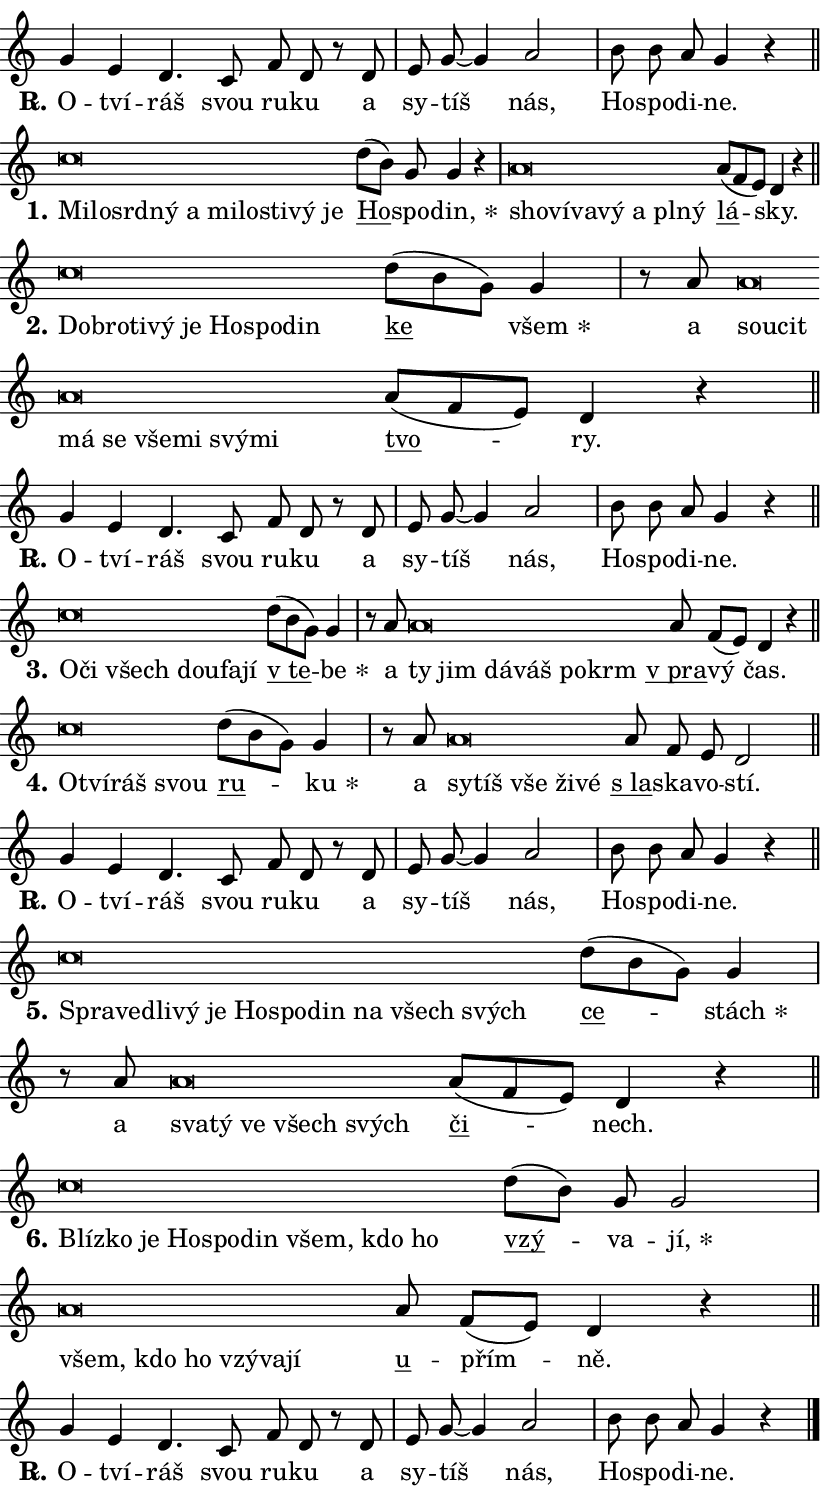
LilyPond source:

\version "2.24.0"
\header { tagline = "" }
\paper {
  indent = 0\cm
  top-margin = 0\cm
  right-margin = 0.13\cm % to fit lyric hyphens
  bottom-margin = 0\cm
  left-margin = 0\cm
  paper-width = 14\cm
  page-breaking = #ly:one-page-breaking
  system-system-spacing.basic-distance = #11
  score-system-spacing.basic-distance = #11
  ragged-last = ##f
}


%% Author: Thomas Morley
%% https://lists.gnu.org/archive/html/lilypond-user/2020-05/msg00002.html
#(define (line-position grob)
"Returns position of @var[grob} in current system:
   @code{'start}, if at first time-step
   @code{'end}, if at last time-step
   @code{'middle} otherwise
"
  (let* ((col (ly:item-get-column grob))
         (ln (ly:grob-object col 'left-neighbor))
         (rn (ly:grob-object col 'right-neighbor))
         (col-to-check-left (if (ly:grob? ln) ln col))
         (col-to-check-right (if (ly:grob? rn) rn col))
         (break-dir-left
           (and
             (ly:grob-property col-to-check-left 'non-musical #f)
             (ly:item-break-dir col-to-check-left)))
         (break-dir-right
           (and
             (ly:grob-property col-to-check-right 'non-musical #f)
             (ly:item-break-dir col-to-check-right))))
        (cond ((eqv? 1 break-dir-left) 'start)
              ((eqv? -1 break-dir-right) 'end)
              (else 'middle))))

#(define (tranparent-at-line-position vctor)
  (lambda (grob)
  "Relying on @code{line-position} select the relevant enry from @var{vctor}.
Used to determine transparency,"
    (case (line-position grob)
      ((end) (not (vector-ref vctor 0)))
      ((middle) (not (vector-ref vctor 1)))
      ((start) (not (vector-ref vctor 2))))))

noteHeadBreakVisibility =
#(define-music-function (break-visibility)(vector?)
"Makes @code{NoteHead}s transparent relying on @var{break-visibility}"
#{
  \override NoteHead.transparent =
    #(tranparent-at-line-position break-visibility)
#})

#(define delete-ledgers-for-transparent-note-heads
  (lambda (grob)
    "Reads whether a @code{NoteHead} is transparent.
If so this @code{NoteHead} is removed from @code{'note-heads} from
@var{grob}, which is supposed to be @code{LedgerLineSpanner}.
As a result ledgers are not printed for this @code{NoteHead}"
    (let* ((nhds-array (ly:grob-object grob 'note-heads))
           (nhds-list
             (if (ly:grob-array? nhds-array)
                 (ly:grob-array->list nhds-array)
                 '()))
           ;; Relies on the transparent-property being done before
           ;; Staff.LedgerLineSpanner.after-line-breaking is executed.
           ;; This is fragile ...
           (to-keep
             (remove
               (lambda (nhd)
                 (ly:grob-property nhd 'transparent #f))
               nhds-list)))
      ;; TODO find a better method to iterate over grob-arrays, similiar
      ;; to filter/remove etc for lists
      ;; For now rebuilt from scratch
      (set! (ly:grob-object grob 'note-heads)  '())
      (for-each
        (lambda (nhd)
          (ly:pointer-group-interface::add-grob grob 'note-heads nhd))
        to-keep))))

squashNotes = {
  \override NoteHead.X-extent = #'(-0.2 . 0.2)
  \override NoteHead.Y-extent = #'(-0.75 . 0)
  \override NoteHead.stencil =
    #(lambda (grob)
       (let ((pos (ly:grob-property grob 'staff-position)))
         (begin
           (if (< pos -7) (display "ERROR: Lower brevis then expected\n") (display ""))
           (if (<= pos -6) ly:text-interface::print ly:note-head::print))))
}
unSquashNotes = {
  \revert NoteHead.X-extent
  \revert NoteHead.Y-extent
  \revert NoteHead.stencil
}

hideNotes = \noteHeadBreakVisibility #begin-of-line-visible
unHideNotes = \noteHeadBreakVisibility #all-visible

% work-around for resetting accidentals
% https://lilypond.org/doc/v2.23/Documentation/notation/displaying-rhythms#unmetered-music
cadenzaMeasure = {
  \cadenzaOff
  \partial 1024 s1024
  \cadenzaOn
}

#(define-markup-command (accent layout props text) (markup?)
  "Underline accented syllable"
  (interpret-markup layout props
    #{\markup \override #'(offset . 4.3) \underline { #text }#}))

responsum = \markup \concat {
  "R" \hspace #-1.05 \path #0.1 #'((moveto 0 0.07) (lineto 0.9 0.8)) \hspace #0.05 "."
}

spaceSize = #0.6828661417322834 % exact space size for TeX Gyre Schola

\layout {
  \context {
    \Staff
    \remove "Time_signature_engraver"
    \override LedgerLineSpanner.after-line-breaking = #delete-ledgers-for-transparent-note-heads
  }
  \context {
    \Lyrics {
      \override LyricSpace.minimum-distance = \spaceSize
      \override LyricText.font-name = #"TeX Gyre Schola"
      \override LyricText.font-size = 1
      \override StanzaNumber.font-name = #"TeX Gyre Schola Bold"
      \override StanzaNumber.font-size = 1
    }
  }
  \context {
    \Score 
    \override NoteHead.text =
      #(lambda (grob) 
        (let ((pos (ly:grob-property grob 'staff-position)))
          #{\markup {
            \combine
              \halign #-0.55 \raise #(if (= pos -6) 0 0.5) \override #'(thickness . 2) \draw-line #'(3.2 . 0)
              \musicglyph "noteheads.sM1"
          }#}))
  }
}

% magnetic-lyrics.ily
%
%   written by
%     Jean Abou Samra <jean@abou-samra.fr>
%     Werner Lemberg <wl@gnu.org>
%
%   adapted by
%     Jiri Hon <jiri.hon@gmail.com>
%
% Version 2022-Apr-15

% https://www.mail-archive.com/lilypond-user@gnu.org/msg149350.html

#(define (Left_hyphen_pointer_engraver context)
   "Collect syllable-hyphen-syllable occurrences in lyrics and store
them in properties.  This engraver only looks to the left.  For
example, if the lyrics input is @code{foo -- bar}, it does the
following.

@itemize @bullet
@item
Set the @code{text} property of the @code{LyricHyphen} grob between
@q{foo} and @q{bar} to @code{foo}.

@item
Set the @code{left-hyphen} property of the @code{LyricText} grob with
text @q{foo} to the @code{LyricHyphen} grob between @q{foo} and
@q{bar}.
@end itemize

Use this auxiliary engraver in combination with the
@code{lyric-@/text::@/apply-@/magnetic-@/offset!} hook."
   (let ((hyphen #f)
         (text #f))
     (make-engraver
      (acknowledgers
       ((lyric-syllable-interface engraver grob source-engraver)
        (set! text grob)))
      (end-acknowledgers
       ((lyric-hyphen-interface engraver grob source-engraver)
        ;(when (not (grob::has-interface grob 'lyric-space-interface))
          (set! hyphen grob)));)
      ((stop-translation-timestep engraver)
       (when (and text hyphen)
         (ly:grob-set-object! text 'left-hyphen hyphen))
       (set! text #f)
       (set! hyphen #f)))))

#(define (lyric-text::apply-magnetic-offset! grob)
   "If the space between two syllables is less than the value in
property @code{LyricText@/.details@/.squash-threshold}, move the right
syllable to the left so that it gets concatenated with the left
syllable.

Use this function as a hook for
@code{LyricText@/.after-@/line-@/breaking} if the
@code{Left_@/hyphen_@/pointer_@/engraver} is active."
   (let ((hyphen (ly:grob-object grob 'left-hyphen #f)))
     (when hyphen
       (let ((left-text (ly:spanner-bound hyphen LEFT)))
         (when (grob::has-interface left-text 'lyric-syllable-interface)
           (let* ((common (ly:grob-common-refpoint grob left-text X))
                  (this-x-ext (ly:grob-extent grob common X))
                  (left-x-ext
                   (begin
                     ;; Trigger magnetism for left-text.
                     (ly:grob-property left-text 'after-line-breaking)
                     (ly:grob-extent left-text common X)))
                  ;; `delta` is the gap width between two syllables.
                  (delta (- (interval-start this-x-ext)
                            (interval-end left-x-ext)))
                  (details (ly:grob-property grob 'details))
                  (threshold (assoc-get 'squash-threshold details 0.2)))
             (when (< delta threshold)
               (let* (;; We have to manipulate the input text so that
                      ;; ligatures crossing syllable boundaries are not
                      ;; disabled.  For languages based on the Latin
                      ;; script this is essentially a beautification.
                      ;; However, for non-Western scripts it can be a
                      ;; necessity.
                      (lt (ly:grob-property left-text 'text))
                      (rt (ly:grob-property grob 'text))
                      (is-space (grob::has-interface hyphen 'lyric-space-interface))
                      (space (if is-space " " ""))
                      (extra-delta (if is-space spaceSize 0))
                      ;; Append new syllable.
                      (ltrt-space (if (and (string? lt) (string? rt))
                                (string-append lt space rt)
                                (make-concat-markup (list lt space rt))))
                      ;; Right-align `ltrt` to the right side.
                      (ltrt-space-markup (grob-interpret-markup
                               grob
                               (make-translate-markup
                                (cons (interval-length this-x-ext) 0)
                                (make-right-align-markup ltrt-space)))))
                 (begin
                   ;; Don't print `left-text`.
                   (ly:grob-set-property! left-text 'stencil #f)
                   ;; Set text and stencil (which holds all collected
                   ;; syllables so far) and shift it to the left.
                   (ly:grob-set-property! grob 'text ltrt-space)
                   (ly:grob-set-property! grob 'stencil ltrt-space-markup)
                   (ly:grob-translate-axis! grob (- (- delta extra-delta)) X))))))))))


#(define (lyric-hyphen::displace-bounds-first grob)
   ;; Make very sure this callback isn't triggered too early.
   (let ((left (ly:spanner-bound grob LEFT))
         (right (ly:spanner-bound grob RIGHT)))
     (ly:grob-property left 'after-line-breaking)
     (ly:grob-property right 'after-line-breaking)
     (ly:lyric-hyphen::print grob)))

squashThreshold = #0.4

\layout {
  \context {
    \Lyrics
    \consists #Left_hyphen_pointer_engraver
    \override LyricText.after-line-breaking =
      #lyric-text::apply-magnetic-offset!
    \override LyricHyphen.stencil = #lyric-hyphen::displace-bounds-first
    \override LyricText.details.squash-threshold = \squashThreshold
    \override LyricHyphen.minimum-distance = 0
    \override LyricHyphen.minimum-length = \squashThreshold
  }
}

squashText = \override LyricText.details.squash-threshold = 9999
unSquashText = \override LyricText.details.squash-threshold = \squashThreshold

leftText = \override LyricText.self-alignment-X = #LEFT
unLeftText = \revert LyricText.self-alignment-X

starOffset = #(lambda (grob) 
                (let ((x_offset (ly:self-alignment-interface::aligned-on-x-parent grob)))
                  (if (= x_offset 0) 0 (+ x_offset 1.2))))

star = #(define-music-function (syllable)(string?)
"Append star separator at the end of a syllable"
#{
  \once \override LyricText.X-offset = #starOffset
  \lyricmode { \markup {
    #syllable
    \override #'((font-name . "TeX Gyre Schola Bold")) \hspace #0.2 \lower #0.65 \larger "*"
  } }
#})

starAccent = #(define-music-function (syllable)(string?)
"Append star separator at the end of a syllable and make accent"
#{
  \once \override LyricText.X-offset = #starOffset
  \lyricmode { \markup {
    \accent #syllable
    \override #'((font-name . "TeX Gyre Schola Bold")) \hspace #0.2 \lower #0.65 \larger "*"
  } }
#})

breath = #(define-music-function (syllable)(string?)
"Append breathing indicator at the end of a syllable"
#{
  \lyricmode { \markup { #syllable "+" } }
#})

optionalBreath = #(define-music-function (syllable)(string?)
"Append optional breathing indicator at the end of a syllable"
#{
  \lyricmode { \markup { #syllable "(+)" } }
#})


\score {
    <<
        \new Voice = "melody" { \cadenzaOn \key c \major \relative { g'4 e d4. c8 f d r d \cadenzaMeasure \bar "|" e g~ g4 a2 \cadenzaMeasure \bar "|" b8 b a g4 r \cadenzaMeasure \bar "||" \break } }
        \new Lyrics \lyricsto "melody" { \lyricmode { \set stanza = \responsum
O -- tví -- ráš svou ru -- ku a sy -- tíš nás, Ho -- spo -- di -- ne. } }
    >>
    \layout {}
}

\score {
    <<
        \new Voice = "melody" { \cadenzaOn \key c \major \relative { \squashNotes c''\breve*1/16 \hideNotes \breve*1/16 \bar "" \breve*1/16 \bar "" \breve*1/16 \bar "" \breve*1/16 \bar "" \breve*1/16 \bar "" \breve*1/16 \bar "" \breve*1/16 \bar "" \breve*1/16 \breve*1/16 \bar "" \unHideNotes \unSquashNotes \bar "" d8[( b)] g g4 r \cadenzaMeasure \bar "|" \squashNotes a\breve*1/16 \hideNotes \breve*1/16 \bar "" \breve*1/16 \bar "" \breve*1/16 \bar "" \breve*1/16 \bar "" \breve*1/16 \breve*1/16 \bar "" \unHideNotes \unSquashNotes \bar "" a8[( f e)] d4 r \cadenzaMeasure \bar "||" \break } }
        \new Lyrics \lyricsto "melody" { \lyricmode { \set stanza = "1."
\leftText Mi -- \squashText lo -- srd -- ný a mi -- lo -- sti -- vý je \unLeftText \unSquashText \markup \accent Ho -- spo -- \star din, \leftText sho -- \squashText ví -- va -- vý a pl -- ný \unLeftText \unSquashText \markup \accent lá -- sky. } }
    >>
    \layout {}
}

\score {
    <<
        \new Voice = "melody" { \cadenzaOn \key c \major \relative { \squashNotes c''\breve*1/16 \hideNotes \breve*1/16 \bar "" \breve*1/16 \bar "" \breve*1/16 \bar "" \breve*1/16 \bar "" \breve*1/16 \bar "" \breve*1/16 \breve*1/16 \bar "" \unHideNotes \unSquashNotes \bar "" d8[( b g)] g4 \cadenzaMeasure \bar "|" r8 a8 \squashNotes a\breve*1/16 \hideNotes \breve*1/16 \bar "" \breve*1/16 \bar "" \breve*1/16 \bar "" \breve*1/16 \bar "" \breve*1/16 \bar "" \breve*1/16 \breve*1/16 \bar "" \unHideNotes \unSquashNotes \bar "" a8[( f e)] d4 r \cadenzaMeasure \bar "||" \break } }
        \new Lyrics \lyricsto "melody" { \lyricmode { \set stanza = "2."
\leftText Dob -- \squashText ro -- ti -- vý je Ho -- spo -- din \unLeftText \unSquashText \markup \accent ke \star všem a \leftText sou -- \squashText cit má se vše -- mi svý -- mi \unLeftText \unSquashText \markup \accent tvo -- ry. } }
    >>
    \layout {}
}

\score {
    <<
        \new Voice = "melody" { \cadenzaOn \key c \major \relative { g'4 e d4. c8 f d r d \cadenzaMeasure \bar "|" e g~ g4 a2 \cadenzaMeasure \bar "|" b8 b a g4 r \cadenzaMeasure \bar "||" \break } }
        \new Lyrics \lyricsto "melody" { \lyricmode { \set stanza = \responsum
O -- tví -- ráš svou ru -- ku a sy -- tíš nás, Ho -- spo -- di -- ne. } }
    >>
    \layout {}
}

\score {
    <<
        \new Voice = "melody" { \cadenzaOn \key c \major \relative { \squashNotes c''\breve*1/16 \hideNotes \breve*1/16 \bar "" \breve*1/16 \bar "" \breve*1/16 \bar "" \breve*1/16 \breve*1/16 \bar "" \unHideNotes \unSquashNotes \bar "" d8[( b g)] g4 \cadenzaMeasure \bar "|" r8 a8 \squashNotes a\breve*1/16 \hideNotes \breve*1/16 \bar "" \breve*1/16 \bar "" \breve*1/16 \bar "" \breve*1/16 \breve*1/16 \bar "" \unHideNotes \unSquashNotes \bar "" a8 f[( e)] d4 r \cadenzaMeasure \bar "||" \break } }
        \new Lyrics \lyricsto "melody" { \lyricmode { \set stanza = "3."
\leftText O -- \squashText či všech dou -- fa -- jí \unLeftText \unSquashText \markup \accent "v te" -- \star be a \leftText ty \squashText jim dá -- váš po -- krm \unLeftText \unSquashText \markup \accent "v pra" -- vý čas. } }
    >>
    \layout {}
}

\score {
    <<
        \new Voice = "melody" { \cadenzaOn \key c \major \relative { \squashNotes c''\breve*1/16 \hideNotes \breve*1/16 \bar "" \breve*1/16 \breve*1/16 \bar "" \unHideNotes \unSquashNotes \bar "" d8[( b g)] g4 \cadenzaMeasure \bar "|" r8 a8 \squashNotes a\breve*1/16 \hideNotes \breve*1/16 \bar "" \breve*1/16 \bar "" \breve*1/16 \breve*1/16 \bar "" \unHideNotes \unSquashNotes \bar "" a8 f e d2 \cadenzaMeasure \bar "||" \break } }
        \new Lyrics \lyricsto "melody" { \lyricmode { \set stanza = "4."
\leftText O -- \squashText tví -- ráš svou \unLeftText \unSquashText \markup \accent ru -- \star ku a \leftText sy -- \squashText tíš vše ži -- vé \unLeftText \unSquashText \markup \accent "s la" -- ska -- vo -- stí. } }
    >>
    \layout {}
}

\score {
    <<
        \new Voice = "melody" { \cadenzaOn \key c \major \relative { g'4 e d4. c8 f d r d \cadenzaMeasure \bar "|" e g~ g4 a2 \cadenzaMeasure \bar "|" b8 b a g4 r \cadenzaMeasure \bar "||" \break } }
        \new Lyrics \lyricsto "melody" { \lyricmode { \set stanza = \responsum
O -- tví -- ráš svou ru -- ku a sy -- tíš nás, Ho -- spo -- di -- ne. } }
    >>
    \layout {}
}

\score {
    <<
        \new Voice = "melody" { \cadenzaOn \key c \major \relative { \squashNotes c''\breve*1/16 \hideNotes \breve*1/16 \bar "" \breve*1/16 \bar "" \breve*1/16 \bar "" \breve*1/16 \bar "" \breve*1/16 \bar "" \breve*1/16 \bar "" \breve*1/16 \bar "" \breve*1/16 \bar "" \breve*1/16 \breve*1/16 \bar "" \unHideNotes \unSquashNotes \bar "" d8[( b g)] g4 \cadenzaMeasure \bar "|" r8 a8 \squashNotes a\breve*1/16 \hideNotes \breve*1/16 \bar "" \breve*1/16 \bar "" \breve*1/16 \breve*1/16 \bar "" \unHideNotes \unSquashNotes \bar "" a8[( f e)] d4 r \cadenzaMeasure \bar "||" \break } }
        \new Lyrics \lyricsto "melody" { \lyricmode { \set stanza = "5."
\leftText Spra -- \squashText ve -- dli -- vý je Ho -- spo -- din na všech svých \unLeftText \unSquashText \markup \accent ce -- \star stách a \leftText sva -- \squashText tý ve všech svých \unLeftText \unSquashText \markup \accent či -- nech. } }
    >>
    \layout {}
}

\score {
    <<
        \new Voice = "melody" { \cadenzaOn \key c \major \relative { \squashNotes c''\breve*1/16 \hideNotes \breve*1/16 \bar "" \breve*1/16 \bar "" \breve*1/16 \bar "" \breve*1/16 \bar "" \breve*1/16 \bar "" \breve*1/16 \bar "" \breve*1/16 \breve*1/16 \bar "" \unHideNotes \unSquashNotes \bar "" d8[( b)] g g2 \cadenzaMeasure \bar "|" \squashNotes a\breve*1/16 \hideNotes \breve*1/16 \bar "" \breve*1/16 \bar "" \breve*1/16 \bar "" \breve*1/16 \breve*1/16 \bar "" \unHideNotes \unSquashNotes \bar "" a8 f[( e)] d4 r \cadenzaMeasure \bar "||" \break } }
        \new Lyrics \lyricsto "melody" { \lyricmode { \set stanza = "6."
\leftText Blíz -- \squashText ko je Ho -- spo -- din všem, kdo ho \unLeftText \unSquashText \markup \accent vzý -- va -- \star jí, \leftText všem, \squashText kdo ho vzý -- va -- jí \unLeftText \unSquashText \markup \accent u -- přím -- ně. } }
    >>
    \layout {}
}

\score {
    <<
        \new Voice = "melody" { \cadenzaOn \key c \major \relative { g'4 e d4. c8 f d r d \cadenzaMeasure \bar "|" e g~ g4 a2 \cadenzaMeasure \bar "|" b8 b a g4 r \cadenzaMeasure \bar "||" \break } \bar "|." }
        \new Lyrics \lyricsto "melody" { \lyricmode { \set stanza = \responsum
O -- tví -- ráš svou ru -- ku a sy -- tíš nás, Ho -- spo -- di -- ne. } }
    >>
    \layout {}
}
